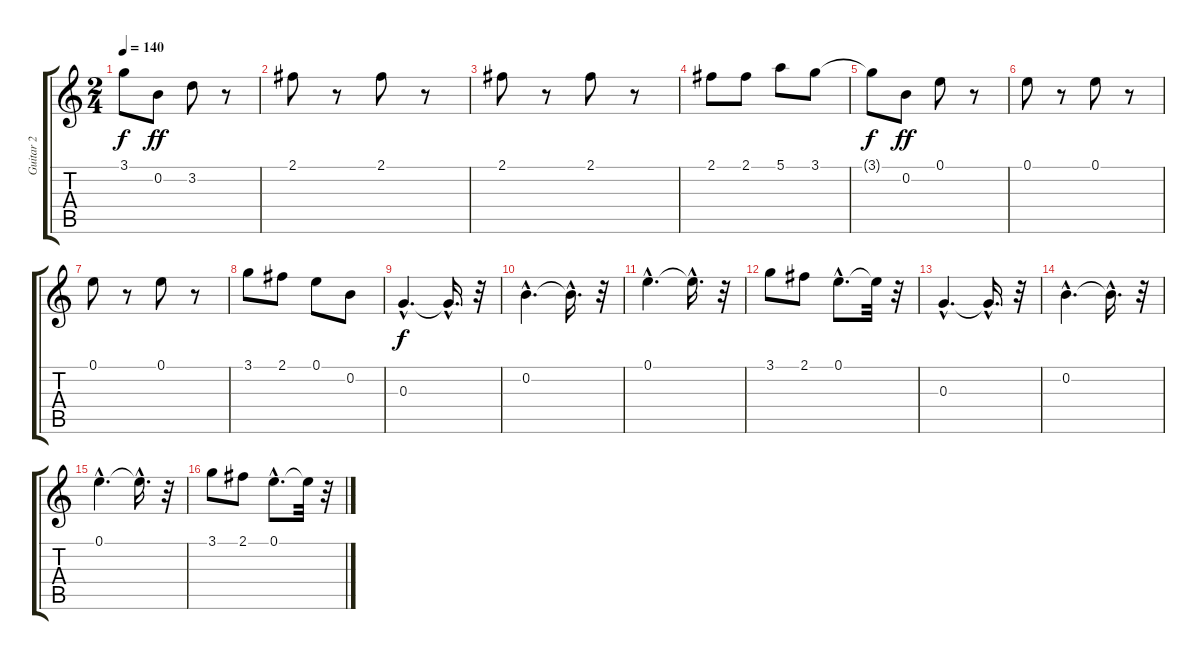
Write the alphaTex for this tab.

\track ("Guitar 2" "Guitar 2") {instrument distortionguitar}
\staff {score tabs}
\tuning (E4 B3 G3 D3 A2 E2) {hide}
\ts (2 4)
\tempo 140
\clef g2
\ks c
3.1{t}.8{dy f} 0.2.8{dy ff} 3.2.8 r.8 |
2.1.8 r.8 2.1.8 r.8 |
2.1.8 r.8 2.1.8 r.8 |
2.1.8 2.1.8 5.1.8 3.1.8 |
3.1{t}.8{dy f} 0.2.8{dy ff} 0.1.8 r.8 |
0.1.8 r.8 0.1.8 r.8 |
0.1.8 r.8 0.1.8 r.8 |
3.1.8 2.1.8 0.1.8 0.2.8 |
0.3{hac}.4{d dy f balance 8} 0.3{hac t}.16{d} r.32 |
0.2{hac}.4{d} 0.2{hac t}.16{d} r.32 |
0.1{hac}.4{d} 0.1{hac t}.16{d} r.32 |
3.1.8 2.1.8 0.1{hac}.8{d} 0.1{t}.32 r.32 |
0.3{hac}.4{d} 0.3{hac t}.16{d} r.32 |
0.2{hac}.4{d} 0.2{hac t}.16{d} r.32 |
0.1{hac}.4{d} 0.1{hac t}.16{d} r.32 |
3.1.8 2.1.8 0.1{hac}.8{d} 0.1{t}.32 r.32
